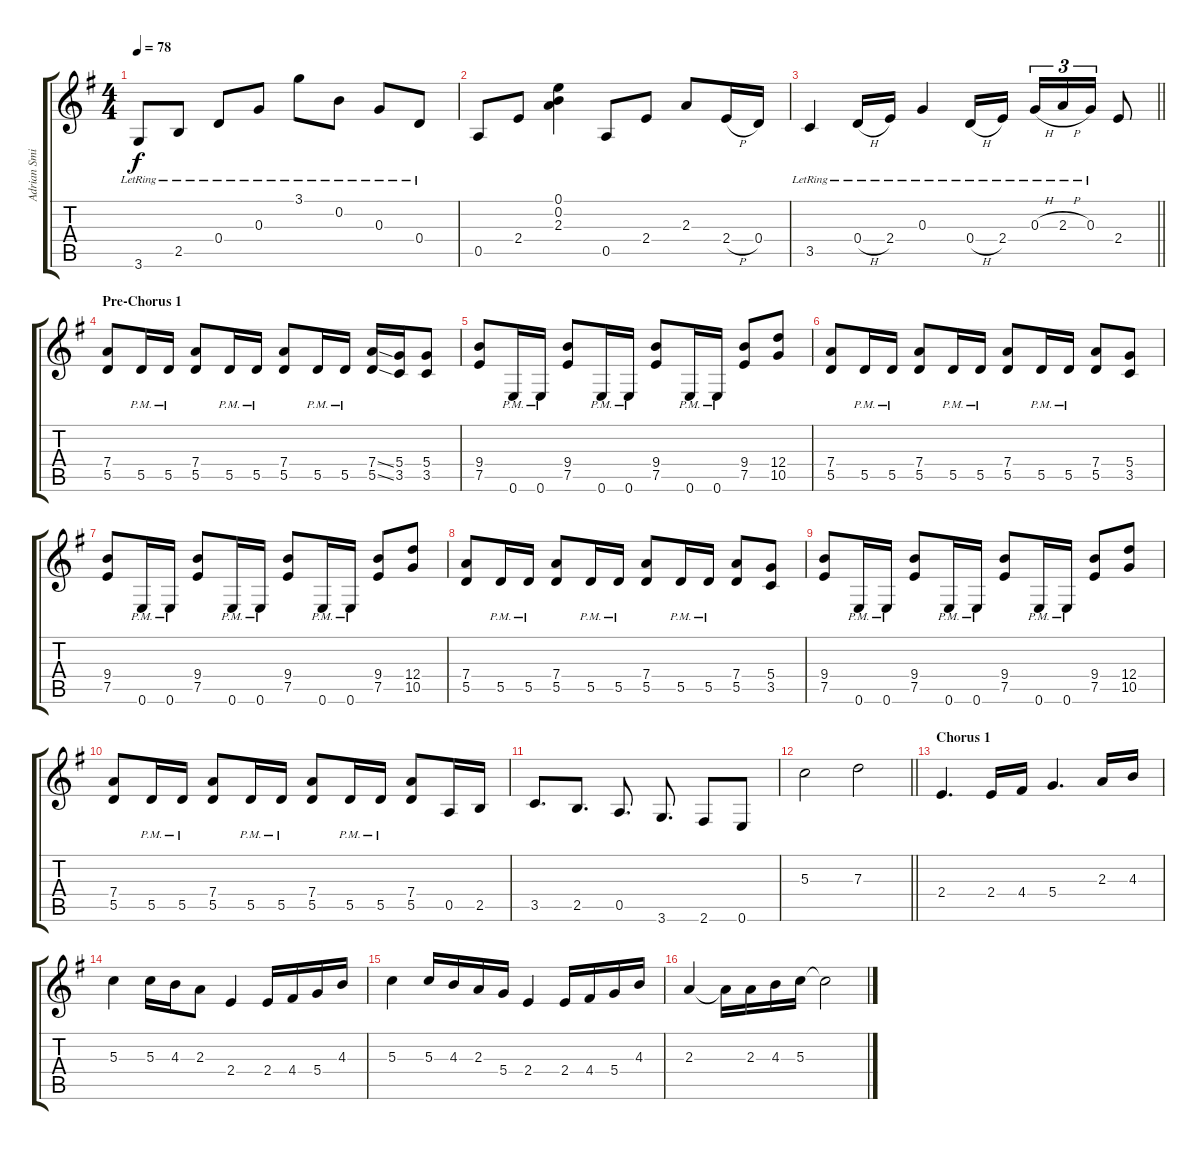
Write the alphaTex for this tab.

\track ("Adrian Smith" "Adrian Smi") {instrument overdrivenguitar}
\staff {score tabs}
\tuning (E4 B3 G3 D3 A2 E2) {hide}
\ts (4 4)
\tempo 78
\clef g2
\ks g
3.6{lr}.8{dy f} 2.5{lr}.8 0.4{lr}.8 0.3{lr}.8 3.1{lr}.8 0.2{lr}.8 0.3{lr}.8 0.4{lr}.8 |
0.5.8 2.4.8 (0.1 0.2 2.3).4 0.5.8 2.4.8 2.3.8 2.4{h}.16 0.4.16 |
\barLineRight lightlight
3.5{lr}.4 0.4{h lr}.16 2.4{lr}.16 0.3{lr}.4 0.4{h lr}.16 2.4{lr}.16 0.3{h lr}.16{tu (3 2)} 2.3{h lr}.16{tu (3 2)} 0.3{lr}.16{tu (3 2)} 2.4.8 |
\section ("" "Pre-Chorus 1")
(7.4 5.5).8{instrument overdrivenguitar} 5.5{pm}.16 5.5{pm}.16 (7.4 5.5).8 5.5{pm}.16 5.5{pm}.16 (7.4 5.5).8 5.5{pm}.16 5.5{pm}.16 (7.4{ss} 5.5{ss}).16 (5.4 3.5).16 (5.4 3.5).8 |
(9.4 7.5).8 0.6{pm}.16 0.6{pm}.16 (9.4 7.5).8 0.6{pm}.16 0.6{pm}.16 (9.4 7.5).8 0.6{pm}.16 0.6{pm}.16 (9.4 7.5).8 (12.4 10.5).8 |
(7.4 5.5).8 5.5{pm}.16 5.5{pm}.16 (7.4 5.5).8 5.5{pm}.16 5.5{pm}.16 (7.4 5.5).8 5.5{pm}.16 5.5{pm}.16 (7.4 5.5).8 (5.4 3.5).8 |
(9.4 7.5).8 0.6{pm}.16 0.6{pm}.16 (9.4 7.5).8 0.6{pm}.16 0.6{pm}.16 (9.4 7.5).8 0.6{pm}.16 0.6{pm}.16 (9.4 7.5).8 (12.4 10.5).8 |
(7.4 5.5).8 5.5{pm}.16 5.5{pm}.16 (7.4 5.5).8 5.5{pm}.16 5.5{pm}.16 (7.4 5.5).8 5.5{pm}.16 5.5{pm}.16 (7.4 5.5).8 (5.4 3.5).8 |
(9.4 7.5).8 0.6{pm}.16 0.6{pm}.16 (9.4 7.5).8 0.6{pm}.16 0.6{pm}.16 (9.4 7.5).8 0.6{pm}.16 0.6{pm}.16 (9.4 7.5).8 (12.4 10.5).8 |
(7.4 5.5).8 5.5{pm}.16 5.5{pm}.16 (7.4 5.5).8 5.5{pm}.16 5.5{pm}.16 (7.4 5.5).8 5.5{pm}.16 5.5{pm}.16 (7.4 5.5).8 0.5.16 2.5.16 |
3.5.8{d} 2.5.8{d} 0.5.8{d} 3.6.8{d} 2.6.8 0.6.8 |
\barLineRight lightlight
5.3.2 7.3.2 |
\section ("" "Chorus 1")
2.4.4{d} 2.4.16 4.4.16 5.4.4{d} 2.3.16 4.3.16 |
5.3.4 5.3.16 4.3.16 2.3.8 2.4.4 2.4.16 4.4.16 5.4.16 4.3.16 |
5.3.4 5.3.16 4.3.16 2.3.16 5.4.16 2.4.4 2.4.16 4.4.16 5.4.16 4.3.16 |
2.3.4 2.3{t}.16 2.3.16 4.3.16 5.3.16 5.3{t}.2
